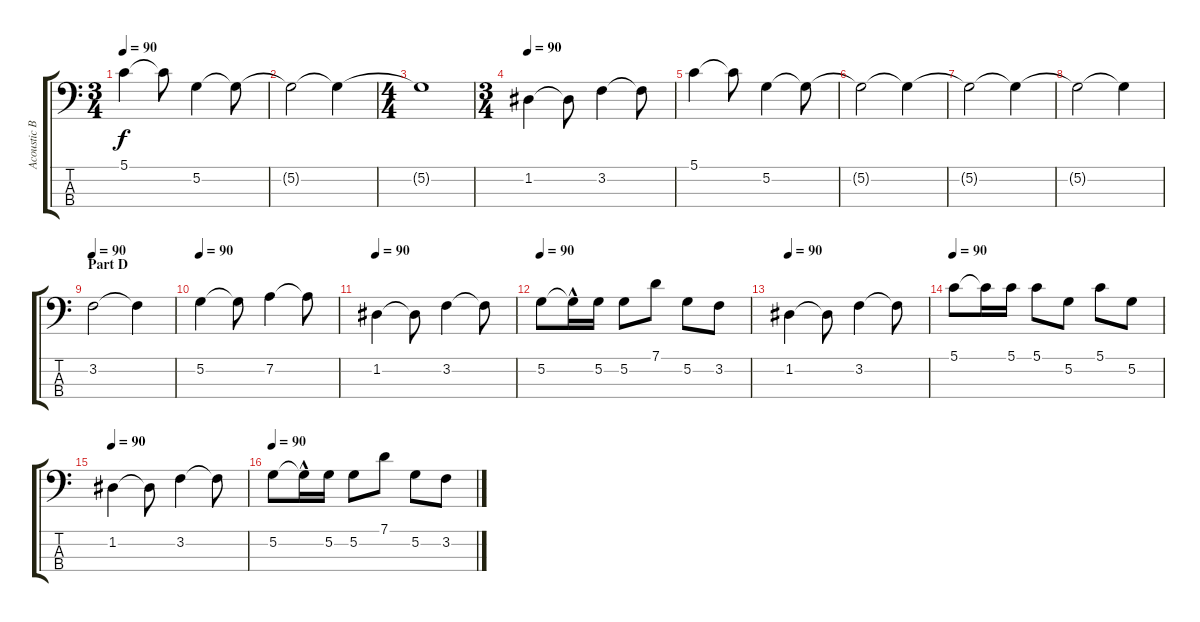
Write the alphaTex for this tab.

\track ("Acoustic Bass -  Ken Wild" "Acoustic B") {instrument acousticbass}
\staff {score tabs}
\tuning (G2 D2 A1 E1) {hide}
\ts (3 4)
\tempo 90
\clef f4
\ks c
5.1.4{dy f} 5.1{t}.8 5.2.4 5.2{t}.8 |
5.2{t}.2 5.2{t}.4 |
\ts (4 4)
5.2{t}.1 |
\ts (3 4)
\tempo 90
1.2.4 1.2{t}.8 3.2.4 3.2{t}.8 |
5.1.4 5.1{t}.8 5.2.4 5.2{t}.8 |
5.2{t}.2 5.2{t}.4 |
5.2{t}.2 5.2{t}.4 |
5.2{t}.2 5.2{t}.4 |
\section ("" "Part D")
\tempo 90
3.2.2 3.2{t}.4 |
\tempo 90
5.2.4 5.2{t}.8 7.2.4 7.2{t}.8 |
\tempo 90
1.2.4 1.2{t}.8 3.2.4 3.2{t}.8 |
\tempo 90
5.2.8 5.2{hac t}.16 5.2.16 5.2.8 7.1.8 5.2.8 3.2.8 |
\tempo 90
1.2.4 1.2{t}.8 3.2.4 3.2{t}.8 |
\tempo 90
5.1.8 5.1{t}.16 5.1.16 5.1.8 5.2.8 5.1.8 5.2.8 |
\tempo 90
1.2.4 1.2{t}.8 3.2.4 3.2{t}.8 |
\tempo 90
5.2.8 5.2{hac t}.16 5.2.16 5.2.8 7.1.8 5.2.8 3.2.8
